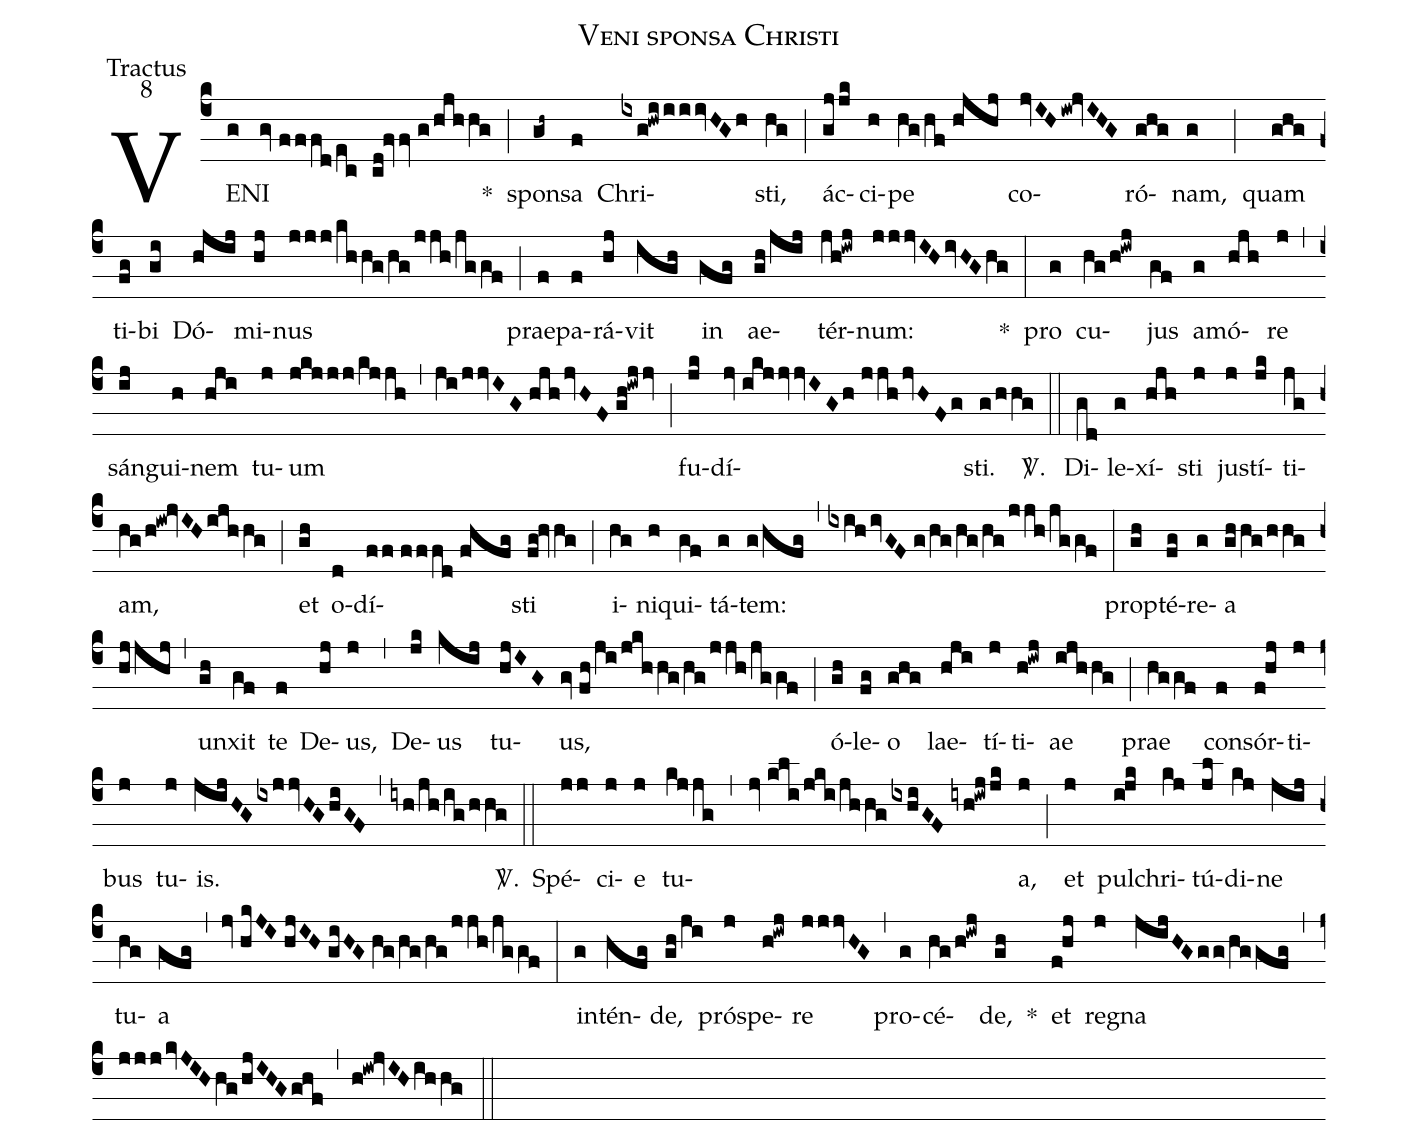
name:Veni sponsa Christi;
office-part:Tractus;
mode:8;
%%
(c4) VE(g)NI(gv//fffd/ec cd!fvv//g/hjhhg) *(;) spon(gh~)sa(f) Chri(ixg!hwiiiivHGh)sti,(hg) (;) ác(gjjk)ci(h)pe(hg/hf//hjhj) co(jvIHiw!jvIHG)ró(ghg)nam,(g) (;) quam(ghg) ti(fg)bi(gi) Dó(hjij)mi(hj)nus(jjj/khhg/hg/jjh/jggf) (;) prae(f)pa(f)rá(hj)vit(igh) in(gfg) ae(gh/jij)tér(jh!iwj)num:(jjjvIHivHGhg) *(:) pro(g) cu(hg/h!iwj)jus(gf) a(g)mó(hjh)re(j) (,) sán(ij)gui(h)nem(hji) tu(j)um(jkjjj/kjjh) (,) (ji/jjvIG//hjhjvHF//gh!iwjjv) (;) fu(jk)dí(jv//ikjjvjvIGh//jjhjvHFg)sti.(g/hhg) <sp>V/</sp>.(::) Di(gd)le(g)xí(hjh)sti(j) ju(j)stí(jk)ti(jg)am,(hg/h!iw!jvIHijhhg) (;) et(gh) o(d)dí(ff//fffd//fhfg)sti(fg!hvhg) (;) i(hg)ni(h)qui(gf)tá(g)tem:(g/hfg) (,) (ixihivGF//g/hg/hg/hg/jjh/jggf) (:) prop(gh)té(fg)re(g)a(ghhg/hhg//hjjhj) (,) un(gh)xit(gf) te(f) De(hj)us,(j) (,) De(jk)us(kij) tu(hjIG)us,(gv//fh/ji/jkhhg/hg/jjh/jggf) (;) ó(gh)le(fg)o(ghg) lae(hji)tí(j)ti(h!iwj)ae(ijhhg) (;) prae(hggf) con(f)sór(f!hj)ti(j)bus(j) tu(j)is.(jijHGixjjvHGhiGF) (,) (iyh/jh/ig/hhg) <sp>V/</sp>.(::) Spé(jj)ci(j)e(j) tu(kjjg,jv//kli/jki/jhhgixhiGF//iyh!iwjjk)a,(j) (;) et(j) pul(i!jk)chri(kj)tú(jl)di(kj)ne(jij) tu(hg)a(gfg) (,) (jv//hkJI//hjIH//giHG//hg/hg/hg/jjh/jggf) (:) in(g)tén(hfg)de,(gh/ji) pró(j)spe(h!iwj)re(jjjvHG) (,) pro(g)cé(hg/h!iwj)de,(gh) *() et(f!hj) re(j)gna(jijHGgg/hggfg) (,) (jjjkvJIHhg/hjIHGghf) (,) (h!iw!jvIHihhg) (::)
